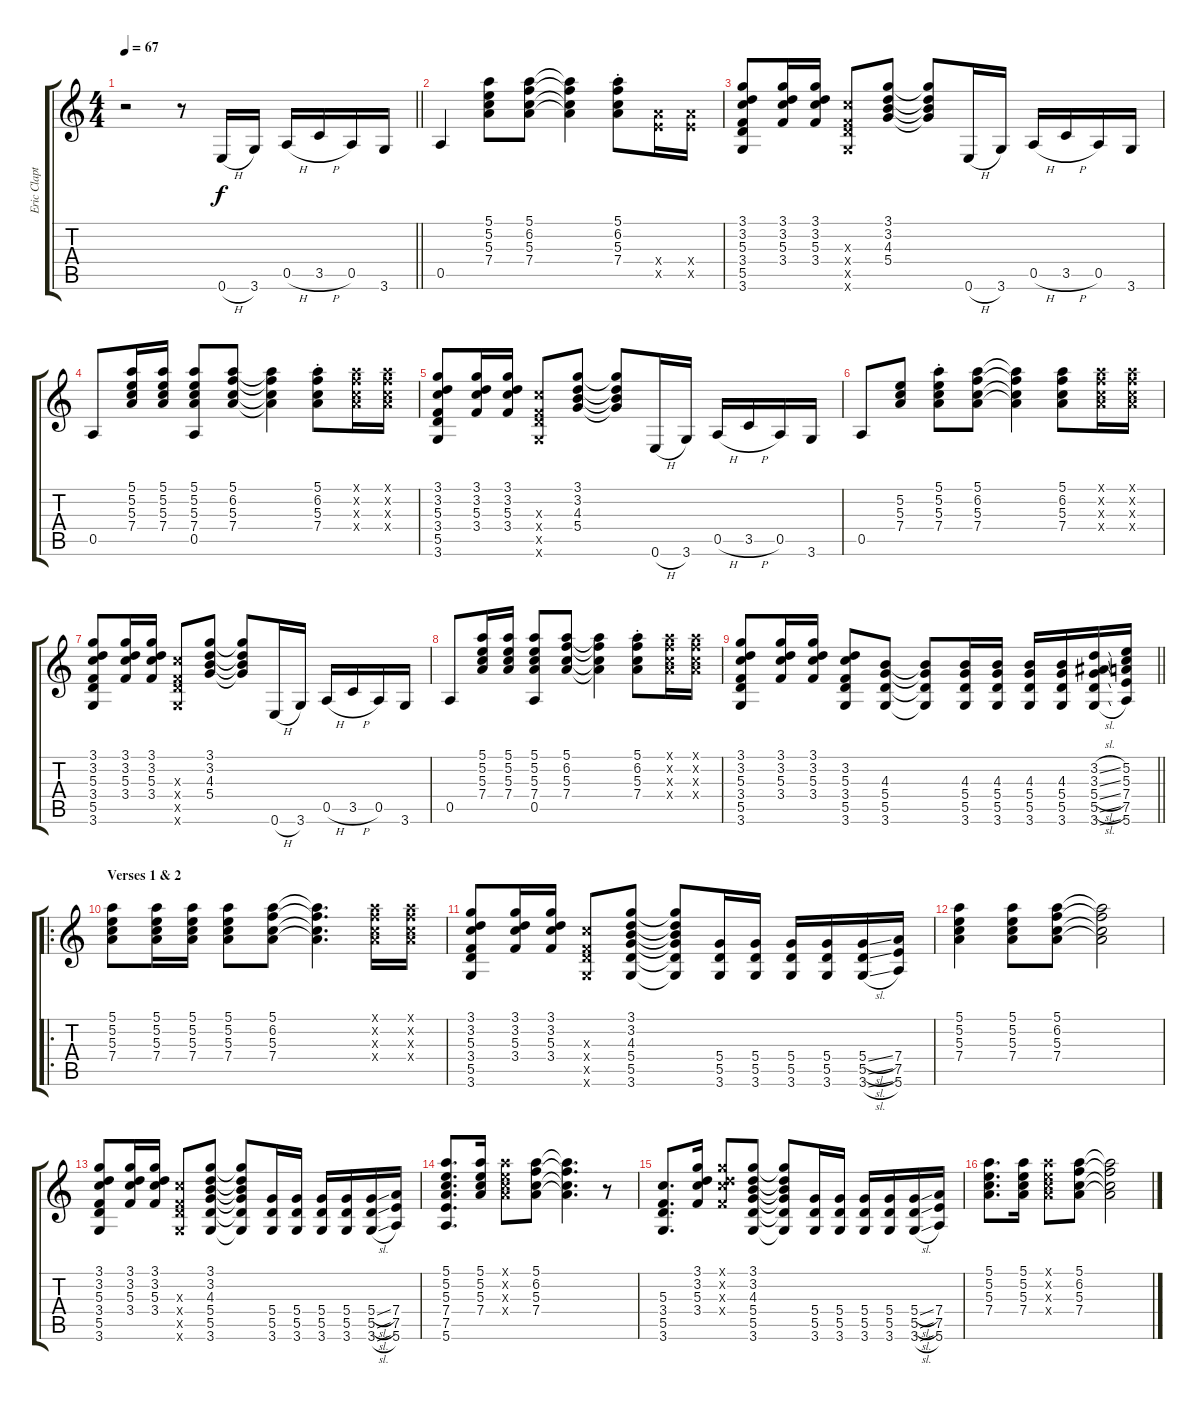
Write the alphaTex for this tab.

\track ("Eric Clapton" "Eric Clapt") {instrument acousticguitarsteel}
\staff {score tabs}
\tuning (E4 B3 G3 D3 A2 E2) {hide}
\ts (4 4)
\tempo 67
\clef g2
\barLineRight lightlight
\ks c
r.2{dy f instrument acousticguitarsteel} r.8 0.6{h}.16 3.6.16 0.5{h}.16 3.5{h}.16 0.5.16 3.6.16 |
0.5.4 (5.1 5.2 5.3 7.4).8 (5.1 6.2 5.3 7.4).8 (5.1{t} 6.2{t} 5.3{t} 7.4{t}).4 (5.1{st} 6.2{st} 5.3{st} 7.4{st}).8 (7.4{x} 7.5{x}).16 (7.4{x} 7.5{x}).16 |
(3.1 3.2 5.3 3.4 5.5 3.6).8 (3.1 3.2 5.3 3.4).16 (3.1 3.2 5.3 3.4).16 (5.3{x} 3.4{x} 5.5{x} 3.6{x}).8 (3.1 3.2 4.3 5.4).8 (3.1{t} 3.2{t} 4.3{t} 5.4{t}).8 0.6{h}.16 3.6.16 0.5{h}.16 3.5{h}.16 0.5.16 3.6.16 |
0.5.8 (5.1 5.2 5.3 7.4).16 (5.1 5.2 5.3 7.4).16 (5.1 5.2 5.3 7.4 0.5).8 (5.1 6.2 5.3 7.4).8 (5.1{t} 6.2{t} 5.3{t} 7.4{t}).4 (5.1{st} 6.2{st} 5.3{st} 7.4{st}).8 (5.1{x} 6.2{x} 5.3{x} 7.4{x}).16 (5.1{x} 6.2{x} 5.3{x} 7.4{x}).16 |
(3.1 3.2 5.3 3.4 5.5 3.6).8 (3.1 3.2 5.3 3.4).16 (3.1 3.2 5.3 3.4).16 (5.3{x} 3.4{x} 5.5{x} 3.6{x}).8 (3.1 3.2 4.3 5.4).8 (3.1{t} 3.2{t} 4.3{t} 5.4{t}).8 0.6{h}.16 3.6.16 0.5{h}.16 3.5{h}.16 0.5.16 3.6.16 |
0.5.8 (5.2 5.3 7.4).8 (5.1{st} 5.2{st} 5.3{st} 7.4{st}).8 (5.1 6.2 5.3 7.4).8 (5.1{t} 6.2{t} 5.3{t} 7.4{t}).4 (5.1 6.2 5.3 7.4).8 (5.1{x} 6.2{x} 5.3{x} 7.4{x}).16 (5.1{x} 6.2{x} 5.3{x} 7.4{x}).16 |
(3.1 3.2 5.3 3.4 5.5 3.6).8 (3.1 3.2 5.3 3.4).16 (3.1 3.2 5.3 3.4).16 (5.3{x} 3.4{x} 5.5{x} 3.6{x}).8 (3.1 3.2 4.3 5.4).8 (3.1{t} 3.2{t} 4.3{t} 5.4{t}).8 0.6{h}.16 3.6.16 0.5{h}.16 3.5{h}.16 0.5.16 3.6.16 |
0.5.8 (5.1 5.2 5.3 7.4).16 (5.1 5.2 5.3 7.4).16 (5.1 5.2 5.3 7.4 0.5).8 (5.1 6.2 5.3 7.4).8 (5.1{t} 6.2{t} 5.3{t} 7.4{t}).4 (5.1{st} 6.2{st} 5.3{st} 7.4{st}).8 (5.1{x} 6.2{x} 5.3{x} 7.4{x}).16 (5.1{x} 6.2{x} 5.3{x} 7.4{x}).16 |
\barLineRight lightlight
(3.1 3.2 5.3 3.4 5.5 3.6).8 (3.1 3.2 5.3 3.4).16 (3.1 3.2 5.3 3.4).16 (3.2 5.3 3.4 5.5 3.6).8 (4.3 5.4 5.5 3.6).8 (4.3{t} 5.4{t} 5.5{t} 3.6{t}).8 (4.3 5.4 5.5 3.6).16 (4.3 5.4 5.5 3.6).16 (4.3 5.4 5.5 3.6).16 (4.3 5.4 5.5 3.6).16 (3.2{sl} 3.3{sl} 5.4{sl} 5.5{sl} 3.6{sl}).16 (5.2 5.3 7.4 7.5 5.6).16 |
\ro
\section ("" "Verses 1 & 2")
(5.1 5.2 5.3 7.4).8 (5.1 5.2 5.3 7.4).16 (5.1 5.2 5.3 7.4).16 (5.1 5.2 5.3 7.4).8 (5.1 6.2 5.3 7.4).8 (5.1{t} 6.2{t} 5.3{t} 7.4{t}).4{d} (5.1{x} 6.2{x} 5.3{x} 7.4{x}).16 (5.1{x} 6.2{x} 5.3{x} 7.4{x}).16 |
(3.1 3.2 5.3 3.4 5.5 3.6).8 (3.1 3.2 5.3 3.4).16 (3.1 3.2 5.3 3.4).16 (5.3{x} 3.4{x} 5.5{x} 3.6{x}).8 (3.1 3.2 4.3 5.4 5.5 3.6).8 (3.1{t} 3.2{t} 4.3{t} 5.4{t} 5.5{t} 3.6{t}).8 (5.4 5.5 3.6).16 (5.4 5.5 3.6).16 (5.4 5.5 3.6).16 (5.4 5.5 3.6).16 (5.4{sl} 5.5{sl} 3.6{sl}).16 (7.4 7.5 5.6).16 |
(5.1 5.2 5.3 7.4).4 (5.1 5.2 5.3 7.4).8 (5.1 6.2 5.3 7.4).8 (5.1{t} 6.2{t} 5.3{t} 7.4{t}).2 |
(3.1 3.2 5.3 3.4 5.5 3.6).8 (3.1 3.2 5.3 3.4).16 (3.1 3.2 5.3 3.4).16 (5.3{x} 3.4{x} 5.5{x} 3.6{x}).8 (3.1 3.2 4.3 5.4 5.5 3.6).8 (3.1{t} 3.2{t} 4.3{t} 5.4{t} 5.5{t} 3.6{t}).8 (5.4 5.5 3.6).16 (5.4 5.5 3.6).16 (5.4 5.5 3.6).16 (5.4 5.5 3.6).16 (5.4{sl} 5.5{sl} 3.6{sl}).16 (7.4 7.5 5.6).16 |
(5.1 5.2 5.3 7.4 7.5 5.6).8{d} (5.1 5.2 5.3 7.4).16 (5.1{x} 5.2{x} 5.3{x} 7.4{x}).8 (5.1 6.2 5.3 7.4).8 (5.1{t} 6.2{t} 5.3{t} 7.4{t}).4{d} r.8 |
(5.3 3.4 5.5 3.6).8{d} (3.1 3.2 5.3 3.4).16 (3.1{x} 3.2{x} 5.3{x} 3.4{x}).8 (3.1 3.2 4.3 5.4 5.5 3.6).8 (3.1{t} 3.2{t} 4.3{t} 5.4{t} 5.5{t} 3.6{t}).8 (5.4 5.5 3.6).16 (5.4 5.5 3.6).16 (5.4 5.5 3.6).16 (5.4 5.5 3.6).16 (5.4{sl} 5.5{sl} 3.6{sl}).16 (7.4 7.5 5.6).16 |
(5.1 5.2 5.3 7.4).8{d} (5.1 5.2 5.3 7.4).16 (5.1{x} 5.2{x} 5.3{x} 7.4{x}).8 (5.1 6.2 5.3 7.4).8 (5.1{t} 6.2{t} 5.3{t} 7.4{t}).2
